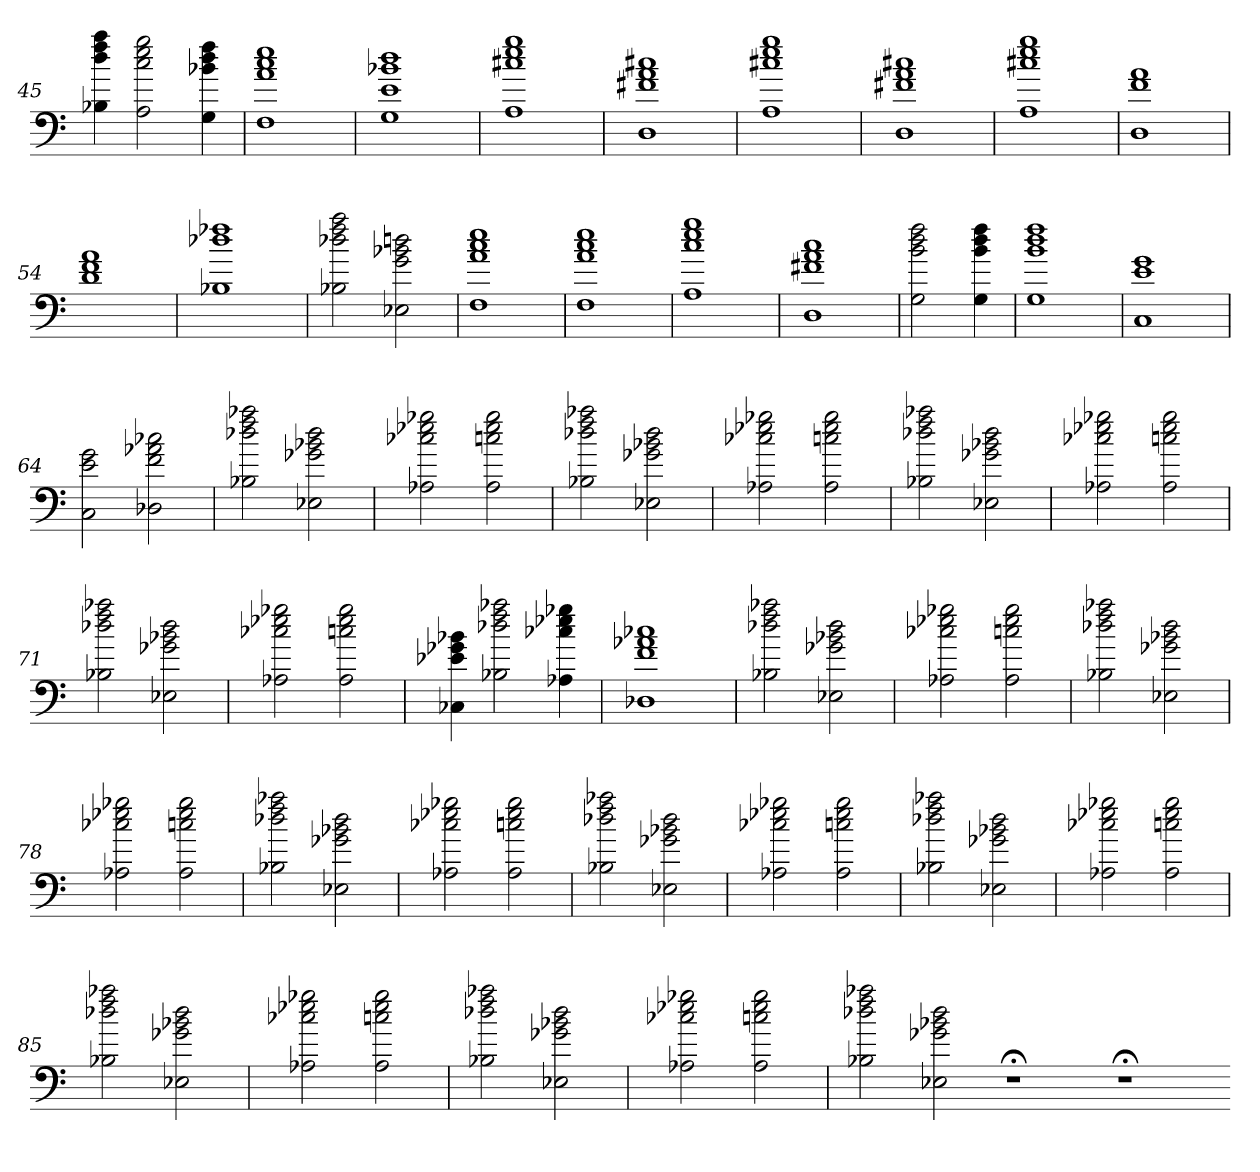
**kern
*part1
*staff1
=45
4B-X 4dd 4ff 4aa
2A 2cc 2ee 2gg
4G 4b-X 4dd 4ff
=46
1F 1a 1cc 1ee
=47
1G 1e 1b-X 1dd
=48
1A 1cc#X 1ee 1gg
=49
1D 1f#X 1a 1cc#X
=50
1A 1cc#X 1ee 1gg
=51
1D 1f#X 1a 1cc#X
=52
1A 1cc#X 1ee 1gg
=53
1D 1f 1a
=54
1d 1f 1a
=55
1B-X 1dd-X 1ff-X
=56
2B-X 2dd-X 2ff 2aa
2E-X 2g 2b-X 2ddn
=57
1F 1a 1cc 1ee
=58
1F 1a 1cc 1ee
=59
1A 1cc 1ee 1gg
=60
1D 1f#X 1a 1cc
=61
2G 2b 2dd 2ff
4G 4b 4dd 4ff
=62
1G 1b 1dd 1ff
=63
1C 1e 1g
=64
2C 2e 2g
2D-X 2f 2a-X 2cc-X
=65
2B-X 2dd-X 2ff 2aa-X
2E-X 2g-X 2b-X 2dd-
=66
2A-X 2cc-X 2ee-X 2gg-X
2A- 2ccn 2ee- 2gg-
=67
2B-X 2dd-X 2ff 2aa-X
2E-X 2g-X 2b-X 2dd-
=68
2A-X 2cc-X 2ee-X 2gg-X
2A- 2ccn 2ee- 2gg-
=69
2B-X 2dd-X 2ff 2aa-X
2E-X 2g-X 2b-X 2dd-
=70
2A-X 2cc-X 2ee-X 2gg-X
2A- 2ccn 2ee- 2gg-
=71
2B-X 2dd-X 2ff 2aa-X
2E-X 2g-X 2b-X 2dd-
=72
2A-X 2cc-X 2ee-X 2gg-X
2A- 2ccn 2ee- 2gg-
=73
4C-X 4e-X 4g-X 4b-X
2B-X 2dd-X 2ff 2aa-X
4A-X 4cc-X 4ee-X 4gg-X
=74
1D-X 1f 1a-X 1cc-X
=75
2B-X 2dd-X 2ff 2aa-X
2E-X 2g-X 2b-X 2dd-
=76
2A-X 2cc-X 2ee-X 2gg-X
2A- 2ccn 2ee- 2gg-
=77
2B-X 2dd-X 2ff 2aa-X
2E-X 2g-X 2b-X 2dd-
=78
2A-X 2cc-X 2ee-X 2gg-X
2A- 2ccn 2ee- 2gg-
=79
2B-X 2dd-X 2ff 2aa-X
2E-X 2g-X 2b-X 2dd-
=80
2A-X 2cc-X 2ee-X 2gg-X
2A- 2ccn 2ee- 2gg-
=81
2B-X 2dd-X 2ff 2aa-X
2E-X 2g-X 2b-X 2dd-
=82
2A-X 2cc-X 2ee-X 2gg-X
2A- 2ccn 2ee- 2gg-
=83
2B-X 2dd-X 2ff 2aa-X
2E-X 2g-X 2b-X 2dd-
=84
2A-X 2cc-X 2ee-X 2gg-X
2A- 2ccn 2ee- 2gg-
=85
2B-X 2dd-X 2ff 2aa-X
2E-X 2g-X 2b-X 2dd-
=86
2A-X 2cc-X 2ee-X 2gg-X
2A- 2ccn 2ee- 2gg-
=87
2B-X 2dd-X 2ff 2aa-X
2E-X 2g-X 2b-X 2dd-
=88
2A-X 2cc-X 2ee-X 2gg-X
2A- 2ccn 2ee- 2gg-
=89
2B-X 2dd-X 2ff 2aa-X
2E-X 2g-X 2b-X 2dd-
1r;<
1r;<
=-
*-
